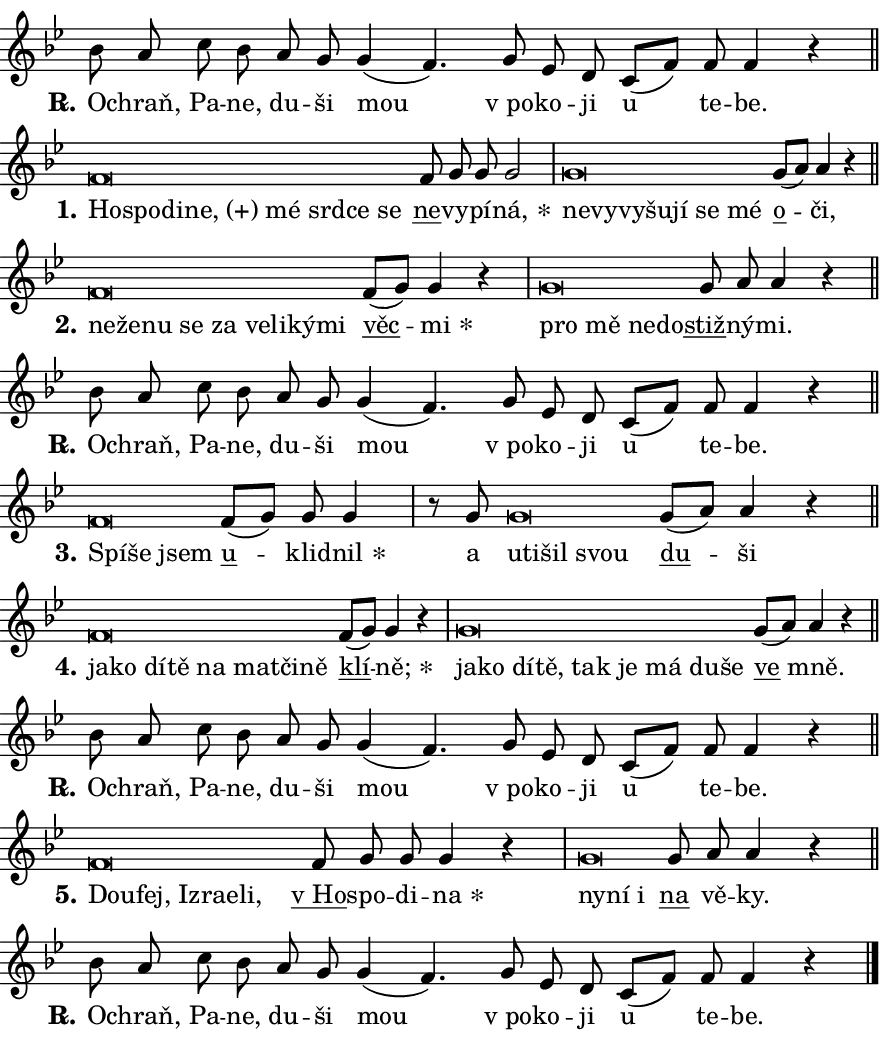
\version "2.24.0"
\header { tagline = "" }
\paper {
  indent = 0\cm
  top-margin = 0\cm
  right-margin = 0.13\cm % to fit lyric hyphens
  bottom-margin = 0\cm
  left-margin = 0\cm
  paper-width = 15\cm
  page-breaking = #ly:one-page-breaking
  system-system-spacing.basic-distance = #11
  score-system-spacing.basic-distance = #11
  ragged-last = ##f
}


%% Author: Thomas Morley
%% https://lists.gnu.org/archive/html/lilypond-user/2020-05/msg00002.html
#(define (line-position grob)
"Returns position of @var[grob} in current system:
   @code{'start}, if at first time-step
   @code{'end}, if at last time-step
   @code{'middle} otherwise
"
  (let* ((col (ly:item-get-column grob))
         (ln (ly:grob-object col 'left-neighbor))
         (rn (ly:grob-object col 'right-neighbor))
         (col-to-check-left (if (ly:grob? ln) ln col))
         (col-to-check-right (if (ly:grob? rn) rn col))
         (break-dir-left
           (and
             (ly:grob-property col-to-check-left 'non-musical #f)
             (ly:item-break-dir col-to-check-left)))
         (break-dir-right
           (and
             (ly:grob-property col-to-check-right 'non-musical #f)
             (ly:item-break-dir col-to-check-right))))
        (cond ((eqv? 1 break-dir-left) 'start)
              ((eqv? -1 break-dir-right) 'end)
              (else 'middle))))

#(define (tranparent-at-line-position vctor)
  (lambda (grob)
  "Relying on @code{line-position} select the relevant enry from @var{vctor}.
Used to determine transparency,"
    (case (line-position grob)
      ((end) (not (vector-ref vctor 0)))
      ((middle) (not (vector-ref vctor 1)))
      ((start) (not (vector-ref vctor 2))))))

noteHeadBreakVisibility =
#(define-music-function (break-visibility)(vector?)
"Makes @code{NoteHead}s transparent relying on @var{break-visibility}"
#{
  \override NoteHead.transparent =
    #(tranparent-at-line-position break-visibility)
#})

#(define delete-ledgers-for-transparent-note-heads
  (lambda (grob)
    "Reads whether a @code{NoteHead} is transparent.
If so this @code{NoteHead} is removed from @code{'note-heads} from
@var{grob}, which is supposed to be @code{LedgerLineSpanner}.
As a result ledgers are not printed for this @code{NoteHead}"
    (let* ((nhds-array (ly:grob-object grob 'note-heads))
           (nhds-list
             (if (ly:grob-array? nhds-array)
                 (ly:grob-array->list nhds-array)
                 '()))
           ;; Relies on the transparent-property being done before
           ;; Staff.LedgerLineSpanner.after-line-breaking is executed.
           ;; This is fragile ...
           (to-keep
             (remove
               (lambda (nhd)
                 (ly:grob-property nhd 'transparent #f))
               nhds-list)))
      ;; TODO find a better method to iterate over grob-arrays, similiar
      ;; to filter/remove etc for lists
      ;; For now rebuilt from scratch
      (set! (ly:grob-object grob 'note-heads)  '())
      (for-each
        (lambda (nhd)
          (ly:pointer-group-interface::add-grob grob 'note-heads nhd))
        to-keep))))

squashNotes = {
  \override NoteHead.X-extent = #'(-0.2 . 0.2)
  \override NoteHead.Y-extent = #'(-0.75 . 0)
  \override NoteHead.stencil =
    #(lambda (grob)
       (let ((pos (ly:grob-property grob 'staff-position)))
         (begin
           (if (< pos -7) (display "ERROR: Lower brevis then expected\n") (display ""))
           (if (<= pos -6) ly:text-interface::print ly:note-head::print))))
}
unSquashNotes = {
  \revert NoteHead.X-extent
  \revert NoteHead.Y-extent
  \revert NoteHead.stencil
}

hideNotes = \noteHeadBreakVisibility #begin-of-line-visible
unHideNotes = \noteHeadBreakVisibility #all-visible

% work-around for resetting accidentals
% https://lilypond.org/doc/v2.23/Documentation/notation/displaying-rhythms#unmetered-music
cadenzaMeasure = {
  \cadenzaOff
  \partial 1024 s1024
  \cadenzaOn
}

#(define-markup-command (accent layout props text) (markup?)
  "Underline accented syllable"
  (interpret-markup layout props
    #{\markup \override #'(offset . 4.3) \underline { #text }#}))

responsum = \markup \concat {
  "R" \hspace #-1.05 \path #0.1 #'((moveto 0 0.07) (lineto 0.9 0.8)) \hspace #0.05 "."
}

spaceSize = #0.6828661417322834 % exact space size for TeX Gyre Schola

\layout {
  \context {
    \Staff
    \remove "Time_signature_engraver"
    \override LedgerLineSpanner.after-line-breaking = #delete-ledgers-for-transparent-note-heads
  }
  \context {
    \Lyrics {
      \override LyricSpace.minimum-distance = \spaceSize
      \override LyricText.font-name = #"TeX Gyre Schola"
      \override LyricText.font-size = 1
      \override StanzaNumber.font-name = #"TeX Gyre Schola Bold"
      \override StanzaNumber.font-size = 1
    }
  }
  \context {
    \Score 
    \override NoteHead.text =
      #(lambda (grob) 
        (let ((pos (ly:grob-property grob 'staff-position)))
          #{\markup {
            \combine
              \halign #-0.55 \raise #(if (= pos -6) 0 0.5) \override #'(thickness . 2) \draw-line #'(3.2 . 0)
              \musicglyph "noteheads.sM1"
          }#}))
  }
}

% magnetic-lyrics.ily
%
%   written by
%     Jean Abou Samra <jean@abou-samra.fr>
%     Werner Lemberg <wl@gnu.org>
%
%   adapted by
%     Jiri Hon <jiri.hon@gmail.com>
%
% Version 2022-Apr-15

% https://www.mail-archive.com/lilypond-user@gnu.org/msg149350.html

#(define (Left_hyphen_pointer_engraver context)
   "Collect syllable-hyphen-syllable occurrences in lyrics and store
them in properties.  This engraver only looks to the left.  For
example, if the lyrics input is @code{foo -- bar}, it does the
following.

@itemize @bullet
@item
Set the @code{text} property of the @code{LyricHyphen} grob between
@q{foo} and @q{bar} to @code{foo}.

@item
Set the @code{left-hyphen} property of the @code{LyricText} grob with
text @q{foo} to the @code{LyricHyphen} grob between @q{foo} and
@q{bar}.
@end itemize

Use this auxiliary engraver in combination with the
@code{lyric-@/text::@/apply-@/magnetic-@/offset!} hook."
   (let ((hyphen #f)
         (text #f))
     (make-engraver
      (acknowledgers
       ((lyric-syllable-interface engraver grob source-engraver)
        (set! text grob)))
      (end-acknowledgers
       ((lyric-hyphen-interface engraver grob source-engraver)
        ;(when (not (grob::has-interface grob 'lyric-space-interface))
          (set! hyphen grob)));)
      ((stop-translation-timestep engraver)
       (when (and text hyphen)
         (ly:grob-set-object! text 'left-hyphen hyphen))
       (set! text #f)
       (set! hyphen #f)))))

#(define (lyric-text::apply-magnetic-offset! grob)
   "If the space between two syllables is less than the value in
property @code{LyricText@/.details@/.squash-threshold}, move the right
syllable to the left so that it gets concatenated with the left
syllable.

Use this function as a hook for
@code{LyricText@/.after-@/line-@/breaking} if the
@code{Left_@/hyphen_@/pointer_@/engraver} is active."
   (let ((hyphen (ly:grob-object grob 'left-hyphen #f)))
     (when hyphen
       (let ((left-text (ly:spanner-bound hyphen LEFT)))
         (when (grob::has-interface left-text 'lyric-syllable-interface)
           (let* ((common (ly:grob-common-refpoint grob left-text X))
                  (this-x-ext (ly:grob-extent grob common X))
                  (left-x-ext
                   (begin
                     ;; Trigger magnetism for left-text.
                     (ly:grob-property left-text 'after-line-breaking)
                     (ly:grob-extent left-text common X)))
                  ;; `delta` is the gap width between two syllables.
                  (delta (- (interval-start this-x-ext)
                            (interval-end left-x-ext)))
                  (details (ly:grob-property grob 'details))
                  (threshold (assoc-get 'squash-threshold details 0.2)))
             (when (< delta threshold)
               (let* (;; We have to manipulate the input text so that
                      ;; ligatures crossing syllable boundaries are not
                      ;; disabled.  For languages based on the Latin
                      ;; script this is essentially a beautification.
                      ;; However, for non-Western scripts it can be a
                      ;; necessity.
                      (lt (ly:grob-property left-text 'text))
                      (rt (ly:grob-property grob 'text))
                      (is-space (grob::has-interface hyphen 'lyric-space-interface))
                      (space (if is-space " " ""))
                      (extra-delta (if is-space spaceSize 0))
                      ;; Append new syllable.
                      (ltrt-space (if (and (string? lt) (string? rt))
                                (string-append lt space rt)
                                (make-concat-markup (list lt space rt))))
                      ;; Right-align `ltrt` to the right side.
                      (ltrt-space-markup (grob-interpret-markup
                               grob
                               (make-translate-markup
                                (cons (interval-length this-x-ext) 0)
                                (make-right-align-markup ltrt-space)))))
                 (begin
                   ;; Don't print `left-text`.
                   (ly:grob-set-property! left-text 'stencil #f)
                   ;; Set text and stencil (which holds all collected
                   ;; syllables so far) and shift it to the left.
                   (ly:grob-set-property! grob 'text ltrt-space)
                   (ly:grob-set-property! grob 'stencil ltrt-space-markup)
                   (ly:grob-translate-axis! grob (- (- delta extra-delta)) X))))))))))


#(define (lyric-hyphen::displace-bounds-first grob)
   ;; Make very sure this callback isn't triggered too early.
   (let ((left (ly:spanner-bound grob LEFT))
         (right (ly:spanner-bound grob RIGHT)))
     (ly:grob-property left 'after-line-breaking)
     (ly:grob-property right 'after-line-breaking)
     (ly:lyric-hyphen::print grob)))

squashThreshold = #0.4

\layout {
  \context {
    \Lyrics
    \consists #Left_hyphen_pointer_engraver
    \override LyricText.after-line-breaking =
      #lyric-text::apply-magnetic-offset!
    \override LyricHyphen.stencil = #lyric-hyphen::displace-bounds-first
    \override LyricText.details.squash-threshold = \squashThreshold
    \override LyricHyphen.minimum-distance = 0
    \override LyricHyphen.minimum-length = \squashThreshold
  }
}

squashText = \override LyricText.details.squash-threshold = 9999
unSquashText = \override LyricText.details.squash-threshold = \squashThreshold

leftText = \override LyricText.self-alignment-X = #LEFT
unLeftText = \revert LyricText.self-alignment-X

starOffset = #(lambda (grob) 
                (let ((x_offset (ly:self-alignment-interface::aligned-on-x-parent grob)))
                  (if (= x_offset 0) 0 (+ x_offset 1.2))))

star = #(define-music-function (syllable)(string?)
"Append star separator at the end of a syllable"
#{
  \once \override LyricText.X-offset = #starOffset
  \lyricmode { \markup {
    #syllable
    \override #'((font-name . "TeX Gyre Schola Bold")) \hspace #0.2 \lower #0.65 \larger "*"
  } }
#})

starAccent = #(define-music-function (syllable)(string?)
"Append star separator at the end of a syllable and make accent"
#{
  \once \override LyricText.X-offset = #starOffset
  \lyricmode { \markup {
    \accent #syllable
    \override #'((font-name . "TeX Gyre Schola Bold")) \hspace #0.2 \lower #0.65 \larger "*"
  } }
#})

breath = #(define-music-function (syllable)(string?)
"Append breathing indicator at the end of a syllable"
#{
  \lyricmode { \markup { #syllable "+" } }
#})

optionalBreath = #(define-music-function (syllable)(string?)
"Append optional breathing indicator at the end of a syllable"
#{
  \lyricmode { \markup { #syllable "(+)" } }
#})


\score {
    <<
        \new Voice = "melody" { \cadenzaOn \key bes \major \relative { bes'8 a c bes a g \bar "" g4( f4.) \bar "" g8 es d \bar "" c[( f)] f f4 r \cadenzaMeasure \bar "||" \break } }
        \new Lyrics \lyricsto "melody" { \lyricmode { \set stanza = \responsum
O -- chraň, Pa -- ne, du -- ši mou "v po" -- ko -- ji u te -- be. } }
    >>
    \layout {}
}

\score {
    <<
        \new Voice = "melody" { \cadenzaOn \key bes \major \relative { \squashNotes f'\breve*1/16 \hideNotes \breve*1/16 \bar "" \breve*1/16 \bar "" \breve*1/16 \bar "" \breve*1/16 \bar "" \breve*1/16 \bar "" \breve*1/16 \breve*1/16 \bar "" \unHideNotes \unSquashNotes \bar "" f8 g g g2 \cadenzaMeasure \bar "|" \squashNotes g\breve*1/16 \hideNotes \breve*1/16 \bar "" \breve*1/16 \bar "" \breve*1/16 \bar "" \breve*1/16 \bar "" \breve*1/16 \breve*1/16 \bar "" \unHideNotes \unSquashNotes \bar "" g8[( a)] a4 r \cadenzaMeasure \bar "||" \break } }
        \new Lyrics \lyricsto "melody" { \lyricmode { \set stanza = "1."
\leftText Ho -- \squashText spo -- di -- \optionalBreath ne, mé srd -- ce se \unLeftText \unSquashText \markup \accent ne -- vy -- pí -- \star ná, \leftText ne -- \squashText vy -- vy -- šu -- jí se mé \unLeftText \unSquashText \markup \accent o -- či, } }
    >>
    \layout {}
}

\score {
    <<
        \new Voice = "melody" { \cadenzaOn \key bes \major \relative { \squashNotes f'\breve*1/16 \hideNotes \breve*1/16 \bar "" \breve*1/16 \bar "" \breve*1/16 \bar "" \breve*1/16 \bar "" \breve*1/16 \bar "" \breve*1/16 \bar "" \breve*1/16 \breve*1/16 \bar "" \unHideNotes \unSquashNotes \bar "" f8[( g)] g4 r \cadenzaMeasure \bar "|" \squashNotes g\breve*1/16 \hideNotes \breve*1/16 \bar "" \breve*1/16 \breve*1/16 \bar "" \unHideNotes \unSquashNotes \bar "" g8 a a4 r \cadenzaMeasure \bar "||" \break } }
        \new Lyrics \lyricsto "melody" { \lyricmode { \set stanza = "2."
\leftText ne -- \squashText že -- nu se za ve -- li -- ký -- mi \unLeftText \unSquashText \markup \accent věc -- \star mi \leftText pro \squashText mě ne -- do -- \unLeftText \unSquashText \markup \accent stiž -- ný -- mi. } }
    >>
    \layout {}
}

\score {
    <<
        \new Voice = "melody" { \cadenzaOn \key bes \major \relative { bes'8 a c bes a g \bar "" g4( f4.) \bar "" g8 es d \bar "" c[( f)] f f4 r \cadenzaMeasure \bar "||" \break } }
        \new Lyrics \lyricsto "melody" { \lyricmode { \set stanza = \responsum
O -- chraň, Pa -- ne, du -- ši mou "v po" -- ko -- ji u te -- be. } }
    >>
    \layout {}
}

\score {
    <<
        \new Voice = "melody" { \cadenzaOn \key bes \major \relative { \squashNotes f'\breve*1/16 \hideNotes \breve*1/16 \breve*1/16 \bar "" \unHideNotes \unSquashNotes \bar "" f8[( g)] g g4 \cadenzaMeasure \bar "|" r8 g \squashNotes g\breve*1/16 \hideNotes \breve*1/16 \bar "" \breve*1/16 \breve*1/16 \bar "" \unHideNotes \unSquashNotes \bar "" g8[( a)] a4 r \cadenzaMeasure \bar "||" \break } }
        \new Lyrics \lyricsto "melody" { \lyricmode { \set stanza = "3."
\leftText Spí -- \squashText še jsem \unLeftText \unSquashText \markup \accent u -- klid -- \star nil a \leftText u -- \squashText ti -- šil svou \unLeftText \unSquashText \markup \accent du -- ši } }
    >>
    \layout {}
}

\score {
    <<
        \new Voice = "melody" { \cadenzaOn \key bes \major \relative { \squashNotes f'\breve*1/16 \hideNotes \breve*1/16 \bar "" \breve*1/16 \bar "" \breve*1/16 \bar "" \breve*1/16 \bar "" \breve*1/16 \bar "" \breve*1/16 \breve*1/16 \bar "" \unHideNotes \unSquashNotes \bar "" f8[( g)] g4 r \cadenzaMeasure \bar "|" \squashNotes g\breve*1/16 \hideNotes \breve*1/16 \bar "" \breve*1/16 \bar "" \breve*1/16 \bar "" \breve*1/16 \bar "" \breve*1/16 \bar "" \breve*1/16 \bar "" \breve*1/16 \breve*1/16 \bar "" \unHideNotes \unSquashNotes \bar "" g8[( a)] a4 r \cadenzaMeasure \bar "||" \break } }
        \new Lyrics \lyricsto "melody" { \lyricmode { \set stanza = "4."
\leftText ja -- \squashText ko dí -- tě na mat -- či -- ně \unLeftText \unSquashText \markup \accent klí -- \star ně; \leftText ja -- \squashText ko dí -- tě, tak je má du -- še \unLeftText \unSquashText \markup \accent ve mně. } }
    >>
    \layout {}
}

\score {
    <<
        \new Voice = "melody" { \cadenzaOn \key bes \major \relative { bes'8 a c bes a g \bar "" g4( f4.) \bar "" g8 es d \bar "" c[( f)] f f4 r \cadenzaMeasure \bar "||" \break } }
        \new Lyrics \lyricsto "melody" { \lyricmode { \set stanza = \responsum
O -- chraň, Pa -- ne, du -- ši mou "v po" -- ko -- ji u te -- be. } }
    >>
    \layout {}
}

\score {
    <<
        \new Voice = "melody" { \cadenzaOn \key bes \major \relative { \squashNotes f'\breve*1/16 \hideNotes \breve*1/16 \bar "" \breve*1/16 \bar "" \breve*1/16 \bar "" \breve*1/16 \breve*1/16 \bar "" \unHideNotes \unSquashNotes \bar "" f8 g g g4 r \cadenzaMeasure \bar "|" \squashNotes g\breve*1/16 \hideNotes \breve*1/16 \breve*1/16 \bar "" \unHideNotes \unSquashNotes \bar "" g8 a a4 r \cadenzaMeasure \bar "||" \break } }
        \new Lyrics \lyricsto "melody" { \lyricmode { \set stanza = "5."
\leftText Dou -- \squashText fej, Iz -- ra -- e -- li, \unLeftText \unSquashText \markup \accent "v Ho" -- spo -- di -- \star na \leftText ny -- \squashText ní i \unLeftText \unSquashText \markup \accent na vě -- ky. } }
    >>
    \layout {}
}

\score {
    <<
        \new Voice = "melody" { \cadenzaOn \key bes \major \relative { bes'8 a c bes a g \bar "" g4( f4.) \bar "" g8 es d \bar "" c[( f)] f f4 r \cadenzaMeasure \bar "||" \break } \bar "|." }
        \new Lyrics \lyricsto "melody" { \lyricmode { \set stanza = \responsum
O -- chraň, Pa -- ne, du -- ši mou "v po" -- ko -- ji u te -- be. } }
    >>
    \layout {}
}
